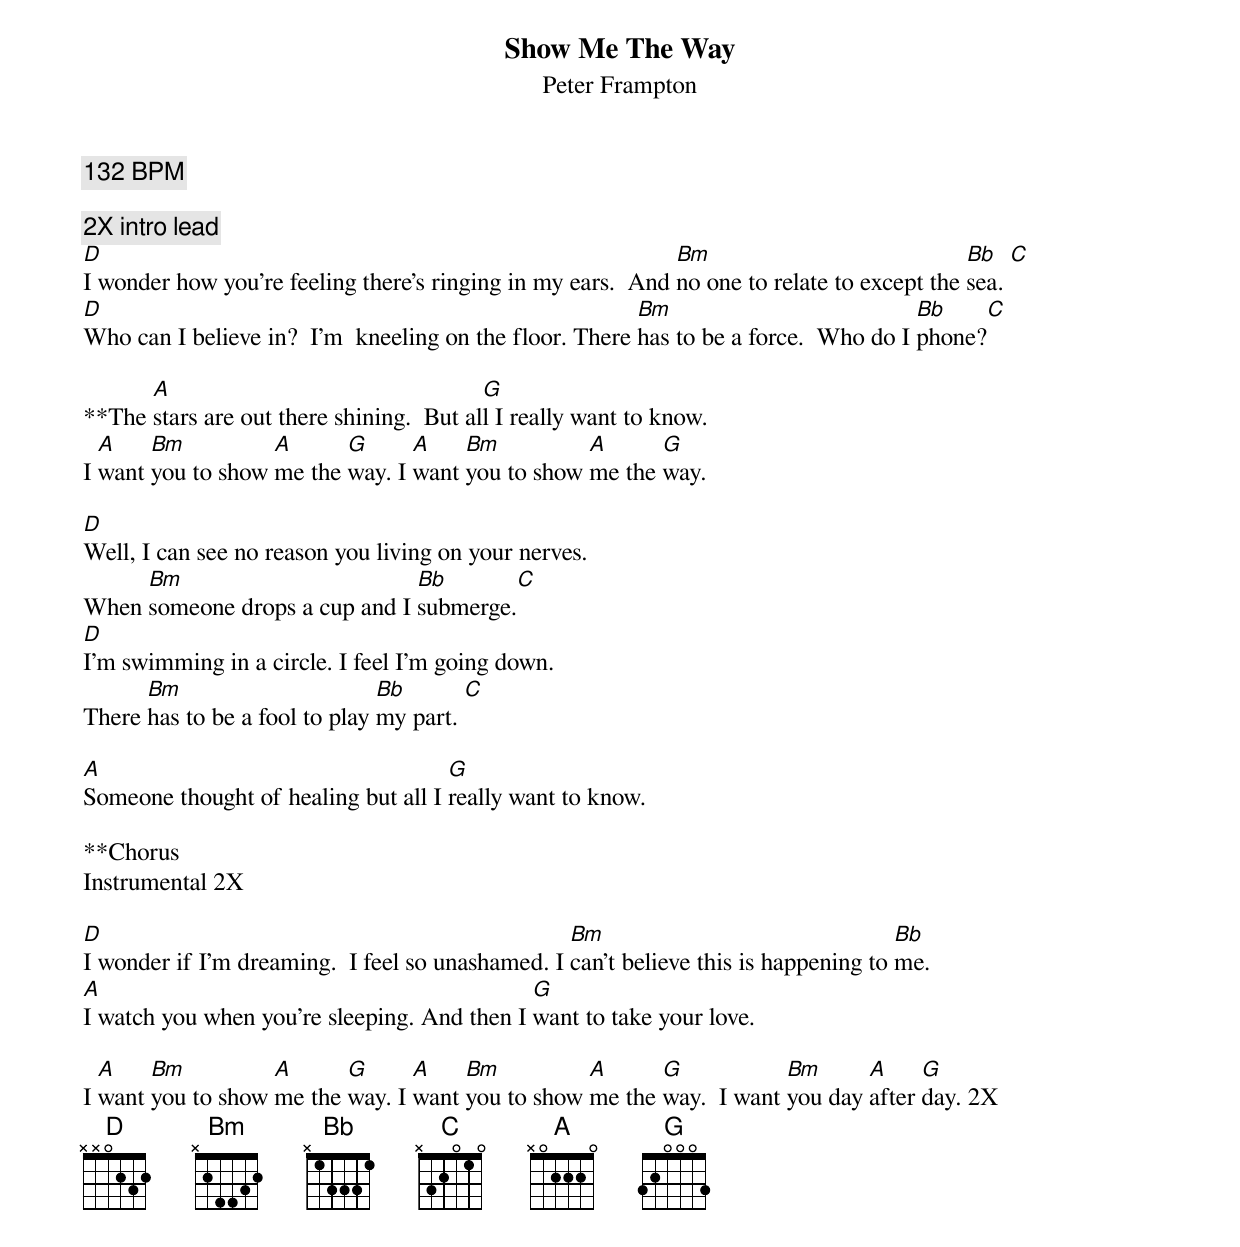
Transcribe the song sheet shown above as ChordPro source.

{title:Show Me The Way}
{subtitle:Peter Frampton}
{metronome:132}
{c:132 BPM}

{c:2X intro lead}
[D]I wonder how you're feeling there's ringing in my ears.  And [Bm]no one to relate to except the [Bb]sea. [C]
[D]Who can I believe in?  I'm  kneeling on the floor. There [Bm]has to be a force.  Who do I [Bb]phone?[C]

**The [A]stars are out there shining.  But al[G]l I really want to know.
I [A]want [Bm]you to show [A]me the [G]way. I [A]want [Bm]you to show [A]me the [G]way.

[D]Well, I can see no reason you living on your nerves.
When [Bm]someone drops a cup and I [Bb]submerge.[C]
[D]I'm swimming in a circle. I feel I'm going down.
There [Bm]has to be a fool to play [Bb]my part. [C]

[A]Someone thought of healing but all I [G]really want to know.

**Chorus
Instrumental 2X

[D]I wonder if I'm dreaming.  I feel so unashamed. I [Bm]can't believe this is happening to [Bb]me.
[A]I watch you when you're sleeping. And then I [G]want to take your love.

I [A]want [Bm]you to show [A]me the [G]way. I [A]want [Bm]you to show [A]me the [G]way.  I want [Bm]you day [A]after [G]day. 2X
